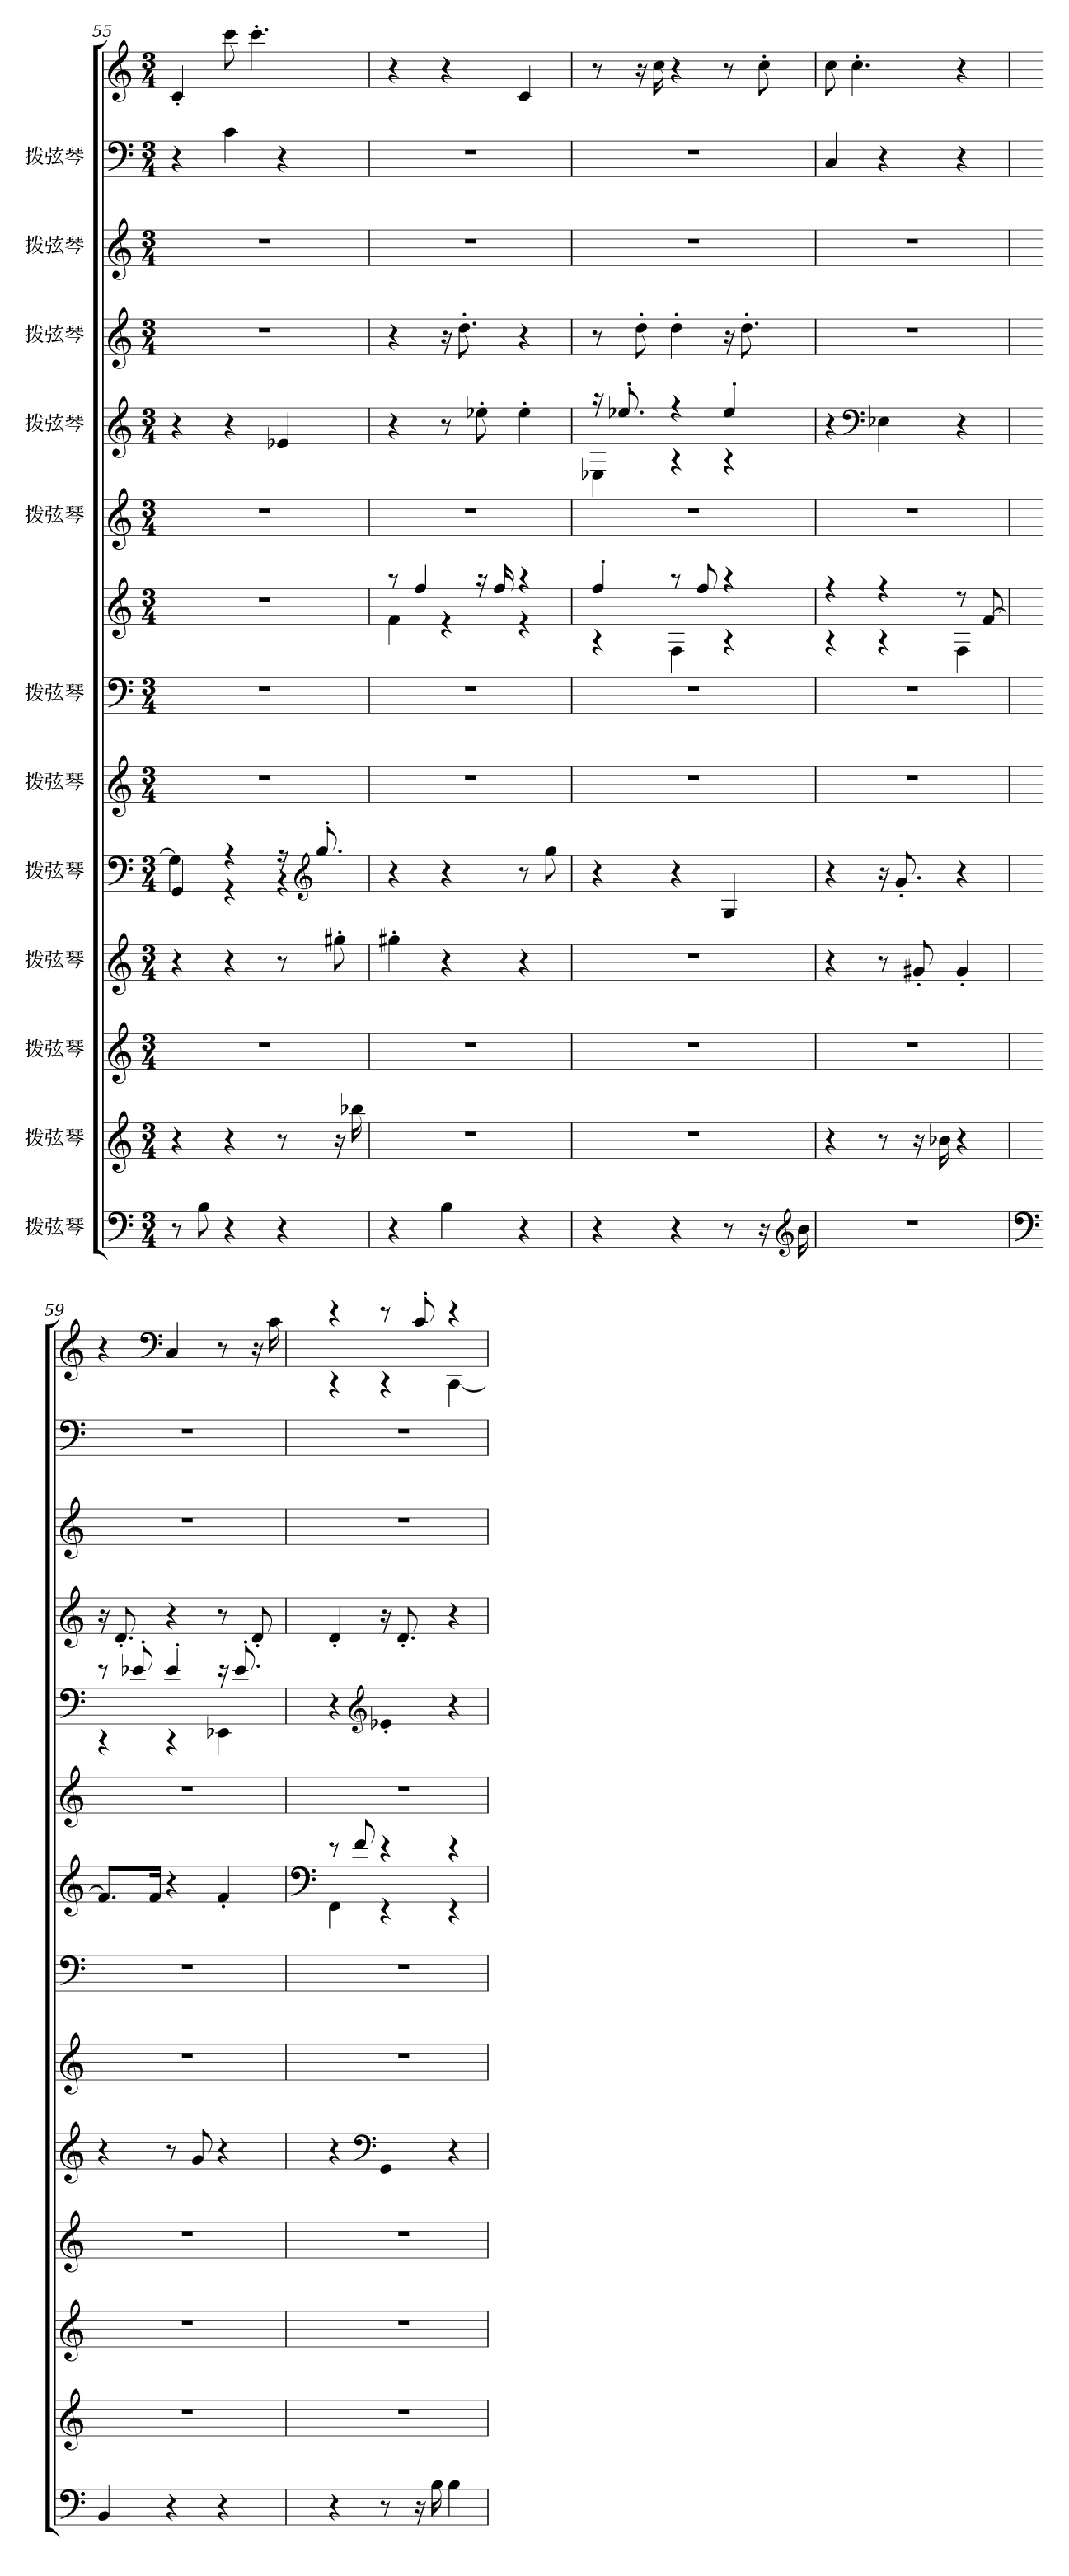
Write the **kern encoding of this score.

**kern	**kern	**kern	**kern	**kern	**kern	**kern	**kern	**kern	**kern	**kern	**kern	**kern	**kern
*part12	*part11	*part10	*part9	*part8	*part7	*part6	*part6	*part5	*part4	*part3	*part2	*part1	*part1
*staff14	*staff13	*staff12	*staff11	*staff10	*staff9	*staff8	*staff7	*staff6	*staff5	*staff4	*staff3	*staff2	*staff1
*I"拨弦琴	*I"拨弦琴	*I"拨弦琴	*I"拨弦琴	*I"拨弦琴	*I"拨弦琴	*I"拨弦琴	*	*I"拨弦琴	*I"拨弦琴	*I"拨弦琴	*I"拨弦琴	*I"拨弦琴	*
*clefF4	*clefG2	*clefG2	*clefG2	*clefF4	*clefG2	*clefF4	*clefG2	*clefG2	*clefG2	*clefG2	*clefG2	*clefF4	*clefG2
*k[]	*k[]	*k[]	*k[]	*k[]	*k[]	*k[]	*k[]	*k[]	*k[]	*k[]	*k[]	*k[]	*k[]
*M3/4	*M3/4	*M3/4	*M3/4	*M3/4	*M3/4	*M3/4	*M3/4	*M3/4	*M3/4	*M3/4	*M3/4	*M3/4	*M3/4
=55	=55	=55	=55	=55	=55	=55	=55	=55	=55	=55	=55	=55	=55
*	*	*	*	*^	*	*	*	*	*	*	*	*	*
8r	4r	2.r	4r	4GG/	4G\]	2.r	2.r	2.r	2.r	4r	2.r	2.r	4r	4c'/
8B\	.	.	.	.	.	.	.	.	.	.	.	.	.	.
4r	4r	.	4r	4r	4r	.	.	.	.	4r	.	.	4c\	8ccc\
.	.	.	.	.	.	.	.	.	.	.	.	.	.	4.ccc'\
4r	8r	.	8r	16r	4r	.	.	.	.	4e-X/	.	.	4r	.
*	*	*	*	*clefG2	*	*	*	*	*	*	*	*	*	*
.	.	.	.	8.gg'/	.	.	.	.	.	.	.	.	.	.
.	16r	.	8gg#X'\	.	.	.	.	.	.	.	.	.	.	.
.	16bb-X\	.	.	.	.	.	.	.	.	.	.	.	.	.
*	*	*	*	*v	*v	*	*	*	*	*	*	*	*	*
=56	=56	=56	=56	=56	=56	=56	=56	=56	=56	=56	=56	=56	=56
*	*	*	*	*	*	*	*^	*	*	*	*	*	*
4r	2.r	2.r	4gg#X'\	4r	2.r	2.r	8r	4f\	2.r	4r	4r	2.r	2.r	4r
.	.	.	.	.	.	.	4ff/	.	.	.	.	.	.	.
4B\	.	.	4r	4r	.	.	.	4r	.	8r	16r	.	.	4r
.	.	.	.	.	.	.	.	.	.	.	8.dd'\	.	.	.
.	.	.	.	.	.	.	16r	.	.	8ee-X'\	.	.	.	.
.	.	.	.	.	.	.	16ff/	.	.	.	.	.	.	.
4r	.	.	4r	8r	.	.	4r	4r	.	4ee-'\	4r	.	.	4c/
.	.	.	.	8gg\	.	.	.	.	.	.	.	.	.	.
!!LO:PB:g=z
=57	=57	=57	=57	=57	=57	=57	=57	=57	=57	=57	=57	=57	=57	=57
*	*	*	*	*	*	*	*	*	*	*^	*	*	*	*
4r	2.r	2.r	2.r	4r	2.r	2.r	4ff'/	4r	2.r	16r	4E-X\	8r	2.r	2.r	8r
.	.	.	.	.	.	.	.	.	.	8.ee-X'/	.	.	.	.	.
.	.	.	.	.	.	.	.	.	.	.	.	8dd'\	.	.	16r
.	.	.	.	.	.	.	.	.	.	.	.	.	.	.	16cc\
4r	.	.	.	4r	.	.	8r	4F\	.	4r	4r	4dd'\	.	.	4r
.	.	.	.	.	.	.	8ff/	.	.	.	.	.	.	.	.
8r	.	.	.	4G/	.	.	4r	4r	.	4ee-'/	4r	16r	.	.	8r
.	.	.	.	.	.	.	.	.	.	.	.	8.dd'\	.	.	.
16r	.	.	.	.	.	.	.	.	.	.	.	.	.	.	8cc'\
*clefG2	*	*	*	*	*	*	*	*	*	*	*	*	*	*	*
16b\	.	.	.	.	.	.	.	.	.	.	.	.	.	.	.
*	*	*	*	*	*	*	*	*	*	*v	*v	*	*	*	*
=58	=58	=58	=58	=58	=58	=58	=58	=58	=58	=58	=58	=58	=58	=58
2.r	4r	2.r	4r	4r	2.r	2.r	4r	4r	2.r	4r	2.r	2.r	4C/	8cc\
.	.	.	.	.	.	.	.	.	.	.	.	.	.	4.cc'\
*	*	*	*	*	*	*	*	*	*	*clefF4	*	*	*	*
.	8r	.	8r	16r	.	.	4r	4r	.	4E-X\	.	.	4r	.
.	.	.	.	8.g'/	.	.	.	.	.	.	.	.	.	.
.	16r	.	8g#X'/	.	.	.	.	.	.	.	.	.	.	.
.	16b-X\	.	.	.	.	.	.	.	.	.	.	.	.	.
.	4r	.	4g#'/	4r	.	.	8r	4F\	.	4r	.	.	4r	4r
.	.	.	.	.	.	.	[8f/	.	.	.	.	.	.	.
*	*	*	*	*	*	*	*v	*v	*	*	*	*	*	*
=59	=59	=59	=59	=59	=59	=59	=59	=59	=59	=59	=59	=59	=59
*clefF4	*	*	*	*	*	*	*	*	*	*	*	*	*
*	*	*	*	*	*	*	*	*	*^	*	*	*	*
4BB/	2.r	2.r	2.r	4r	2.r	2.r	8.f/L]	2.r	8r	4r	16r	2.r	2.r	4r
.	.	.	.	.	.	.	.	.	.	.	8.d'/	.	.	.
.	.	.	.	.	.	.	.	.	8e-X'/	.	.	.	.	.
.	.	.	.	.	.	.	16f/Jk	.	.	.	.	.	.	.
*	*	*	*	*	*	*	*	*	*	*	*	*	*	*clefF4
4r	.	.	.	8r	.	.	4r	.	4e-'/	4r	4r	.	.	4C/
.	.	.	.	8g/	.	.	.	.	.	.	.	.	.	.
4r	.	.	.	4r	.	.	4f'/	.	16r	4EE-X\	8r	.	.	8r
.	.	.	.	.	.	.	.	.	8.e-'/	.	.	.	.	.
.	.	.	.	.	.	.	.	.	.	.	8d'/	.	.	16r
.	.	.	.	.	.	.	.	.	.	.	.	.	.	16c\
*	*	*	*	*	*	*	*	*	*v	*v	*	*	*	*
!!LO:PB:g=z
=60	=60	=60	=60	=60	=60	=60	=60	=60	=60	=60	=60	=60	=60
*	*	*	*	*	*	*	*clefF4	*	*	*	*	*	*
*	*	*	*	*	*	*	*^	*	*	*	*	*	*^
4r	2.r	2.r	2.r	4r	2.r	2.r	8r	4FF\	2.r	4r	4d'/	2.r	2.r	4r	4r
.	.	.	.	.	.	.	8f/	.	.	.	.	.	.	.	.
*	*	*	*	*clefF4	*	*	*	*	*	*clefG2	*	*	*	*	*
8r	.	.	.	4GG/	.	.	4r	4r	.	4e-X'/	16r	.	.	8r	4r
.	.	.	.	.	.	.	.	.	.	.	8.d'/	.	.	.	.
16r	.	.	.	.	.	.	.	.	.	.	.	.	.	8c'/	.
16B\	.	.	.	.	.	.	.	.	.	.	.	.	.	.	.
4B\	.	.	.	4r	.	.	4r	4r	.	4r	4r	.	.	4r	[4CC\
*	*	*	*	*	*	*	*v	*v	*	*	*	*	*	*v	*v
=	=	=	=	=	=	=	=	=	=	=	=	=	=
*-	*-	*-	*-	*-	*-	*-	*-	*-	*-	*-	*-	*-	*-
